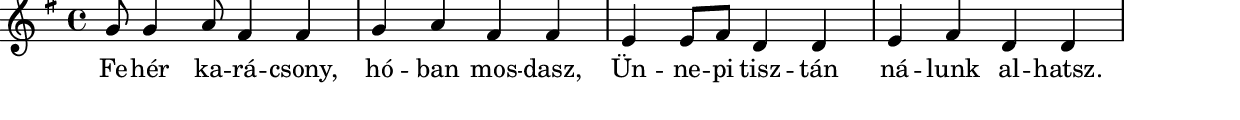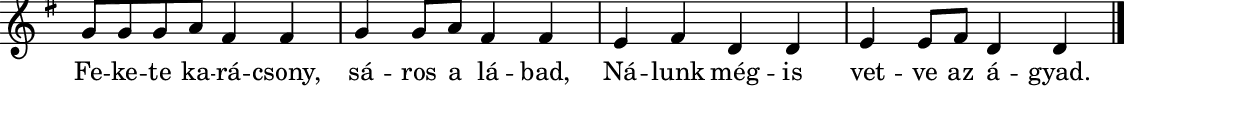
% MusicXML to Lilypond converter by Kovi

szovegAAA = \lyricmode {  "Fe" -- "hér" "ka" -- "rá" -- "csony," "hó" -- "ban" "mos" -- "dasz," "Ün" -- "ne" -- "pi" "tisz" -- "tán" "ná" -- "lunk" "al" -- "hatsz." "Fe" -- "ke" -- "te" "ka" -- "rá" -- "csony," "sá" -- "ros" "a" "lá" -- "bad," "Ná" -- "lunk" "még" -- "is" "vet" -- "ve" "az" "á" -- "gyad."  }

% Analyzing...
% 1 parts
% 1 Staff
% forceBassClefActive = 
melody = {
% 38 notes in the part
% 1 voices

\new Staff
\new Voice {
% 38 notes
% 8 mesaures

% Measure 1
\clef "treble"
\key g \major
\time 4/4 
g'8 g'4 a'8 fis'4 fis'4 
% Measure 2
g'4 a'4 fis'4 fis'4 
% Measure 3
e'4 e'8 fis'8 d'4 d'4 
% Measure 4
e'4 fis'4 d'4 d'4 
% Measure 5
\break
g'8 g'8 g'8 a'8 fis'4 fis'4 
% Measure 6
g'4 g'8 a'8 fis'4 fis'4 
% Measure 7
e'4 fis'4 d'4 d'4 
% Measure 8
e'4 e'8 fis'8 d'4 d'4 \bar "|." 
} % voice
\addlyrics { \szovegAAA }

} % melody


harmonies = \chordmode {
% 17 chords
\germanChords
a4 s4 d4 s4 a4 s4 d4 s4 a4 s4 d4 s4 a4 s4 d4 s4 a4 s4 d4 s4 a4 s4 d4 s4 fis4 s4 b4:m s4 g4 a4 d4
}

\include "../../definitions.ly"
